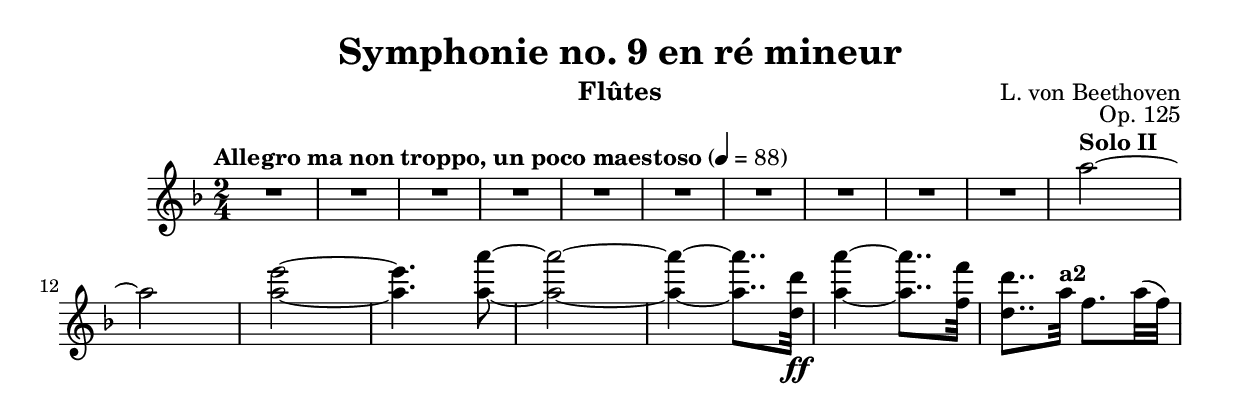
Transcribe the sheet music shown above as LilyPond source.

\include "italiano.ly"

flautiI_mvtI = \relative do'''
{
    \clef treble
    \key re \minor
    \time 2/4
    \tempo "Allegro ma non troppo, un poco maestoso" 4 = 88
    
    R2 * 12 |
    mi2 ~ |
    mi4. la8 ~ |
    la2 ~ |
    la4 ~ la8.. re,32-\ff |
    la'4 ~ la8.. fa32 |
    re8.. la32 fa8. la32( fa) |
}

flautiII_mvtI = \relative do'''
{
    \clef treble
    \key re \minor
    \time 2/4
    \tempo "Allegro ma non troppo, un poco maestoso" 4 = 88
    
    R2 * 10 |
    la2 ~ |
    la |
    la ~ |
    la4. la8 ~ |
    la2 ~ |
    la4 ~ la8.. re,32-\ff |
    la'4 ~ la8.. fa32 |
    re8.. la'32 fa8. la32( fa) |
}


\header {
    title = "Symphonie no. 9 en ré mineur"
    composer = "L. von Beethoven"
    opus = "Op. 125"
    
    instrument = "Flûtes"
}

\score {
    \new Staff
    {
        \partcombine
        \flautiI_mvtI
        \flautiII_mvtI
    }
}